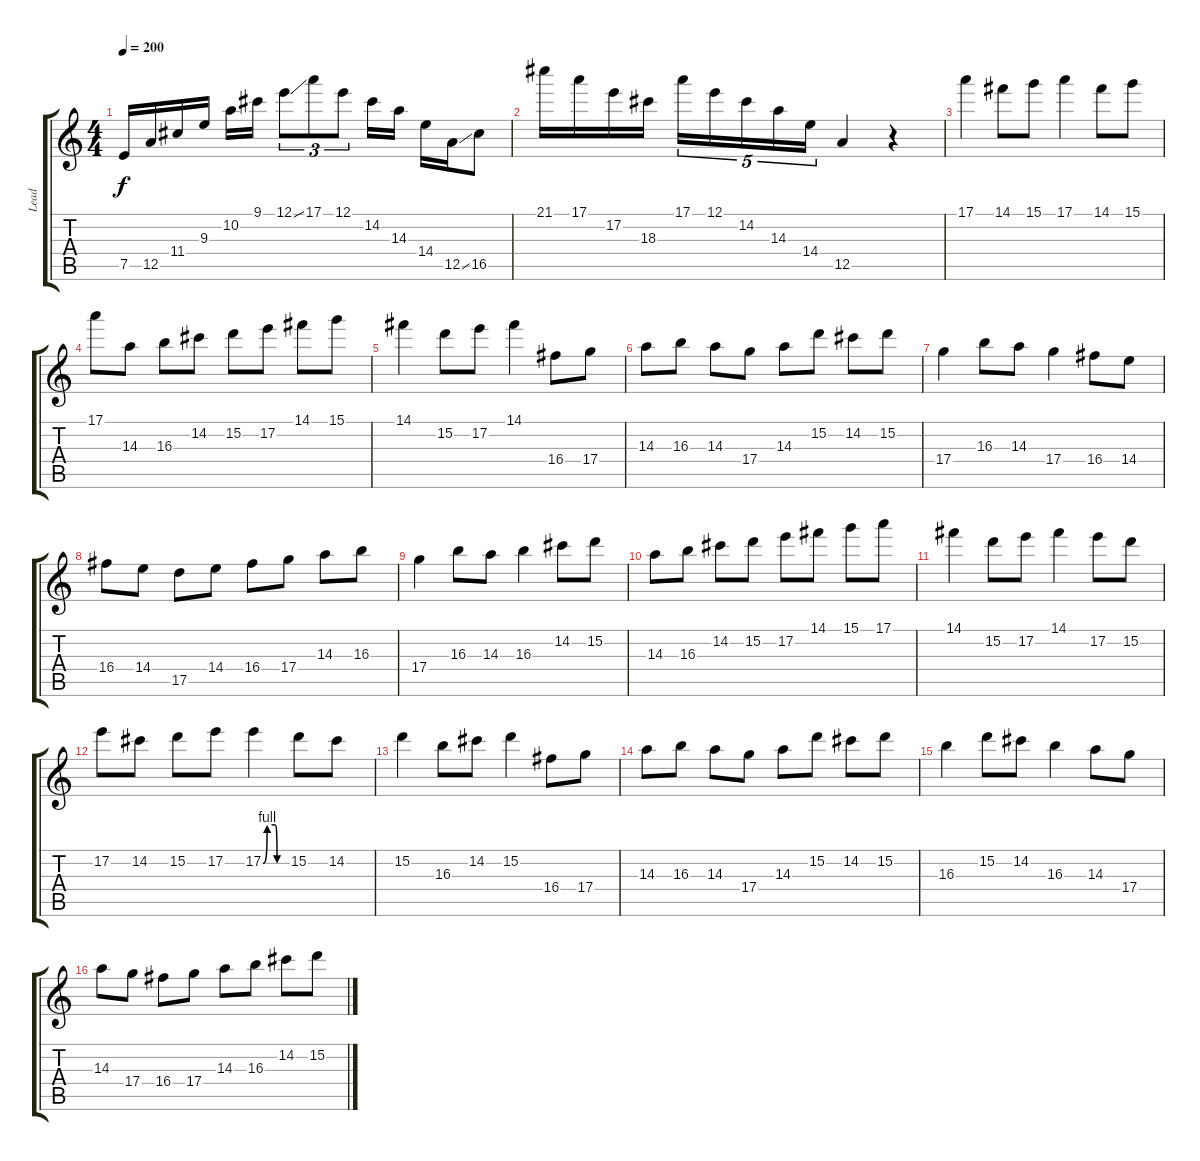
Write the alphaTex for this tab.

\track ("Lead" "Lead") {instrument distortionguitar}
\staff {score tabs}
\tuning (E4 B3 G3 D3 A2 E2) {hide}
\ts (4 4)
\tempo 200
\clef g2
\ks c
7.5.16{dy f} 12.5.16 11.4.16 9.3.16 10.2.16 9.1.16 12.1{ss}.8{tu (3 2)} 17.1.8{tu (3 2)} 12.1.8{tu (3 2)} 14.2.16 14.3.16 14.4.16 12.5{ss}.16 16.5.8 |
21.1.16 17.1.16 17.2.16 18.3.16 17.1.16{tu (5 4)} 12.1.16{tu (5 4)} 14.2.16{tu (5 4)} 14.3.16{tu (5 4)} 14.4.16{tu (5 4)} 12.5.4 r.4 |
17.1.4 14.1.8 15.1.8 17.1.4 14.1.8 15.1.8 |
17.1.8 14.3.8 16.3.8 14.2.8 15.2.8 17.2.8 14.1.8 15.1.8 |
14.1.4 15.2.8 17.2.8 14.1.4 16.4.8 17.4.8 |
14.3.8 16.3.8 14.3.8 17.4.8 14.3.8 15.2.8 14.2.8 15.2.8 |
17.4.4 16.3.8 14.3.8 17.4.4 16.4.8 14.4.8 |
16.4.8 14.4.8 17.5.8 14.4.8 16.4.8 17.4.8 14.3.8 16.3.8 |
17.4.4 16.3.8 14.3.8 16.3.4 14.2.8 15.2.8 |
14.3.8 16.3.8 14.2.8 15.2.8 17.2.8 14.1.8 15.1.8 17.1.8 |
14.1.4 15.2.8 17.2.8 14.1.4 17.2.8 15.2.8 |
17.2.8 14.2.8 15.2.8 17.2.8 17.2{be (custom 0 0 10 4 30 4 35 0 60 0)}.4 15.2.8 14.2.8 |
15.2.4 16.3.8 14.2.8 15.2.4 16.4.8 17.4.8 |
14.3.8 16.3.8 14.3.8 17.4.8 14.3.8 15.2.8 14.2.8 15.2.8 |
16.3.4 15.2.8 14.2.8 16.3.4 14.3.8 17.4.8 |
14.3.8 17.4.8 16.4.8 17.4.8 14.3.8 16.3.8 14.2.8 15.2.8
